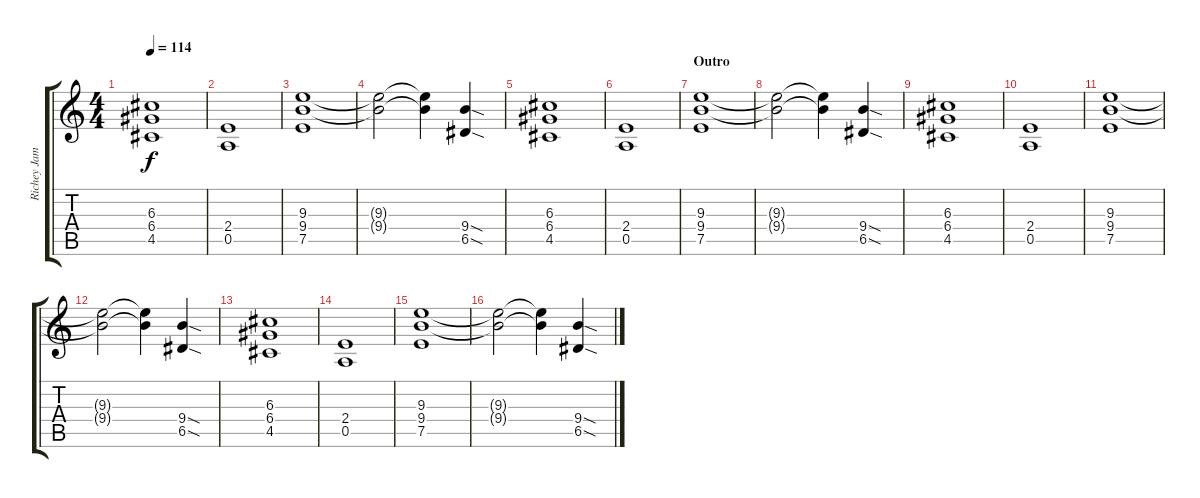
\track ("Richey James Edwards" "Richey Jam") {instrument distortionguitar}
\staff {score tabs}
\tuning (E4 B3 G3 D3 A2 E2) {hide}
\ts (4 4)
\tempo 114
\clef g2
\ks c
(6.3 6.4 4.5).1{dy f} |
(2.4 0.5).1 |
(9.3 9.4 7.5).1{volume 12} |
(9.3{t} 9.4{t}).2 (9.3{t} 9.4{t}).4 (9.4{sod} 6.5{sod}).4{volume 16} |
(6.3 6.4 4.5).1 |
(2.4 0.5).1 |
\section ("" "Outro")
(9.3 9.4 7.5).1{volume 10} |
(9.3{t} 9.4{t}).2 (9.3{t} 9.4{t}).4 (9.4{sod} 6.5{sod}).4{volume 16} |
(6.3 6.4 4.5).1 |
(2.4 0.5).1{volume 10} |
(9.3 9.4 7.5).1{volume 10} |
(9.3{t} 9.4{t}).2 (9.3{t} 9.4{t}).4 (9.4{sod} 6.5{sod}).4{volume 16} |
(6.3 6.4 4.5).1 |
(2.4 0.5).1{volume 10} |
(9.3 9.4 7.5).1{volume 10} |
(9.3{t} 9.4{t}).2 (9.3{t} 9.4{t}).4 (9.4{sod} 6.5{sod}).4{volume 16}
